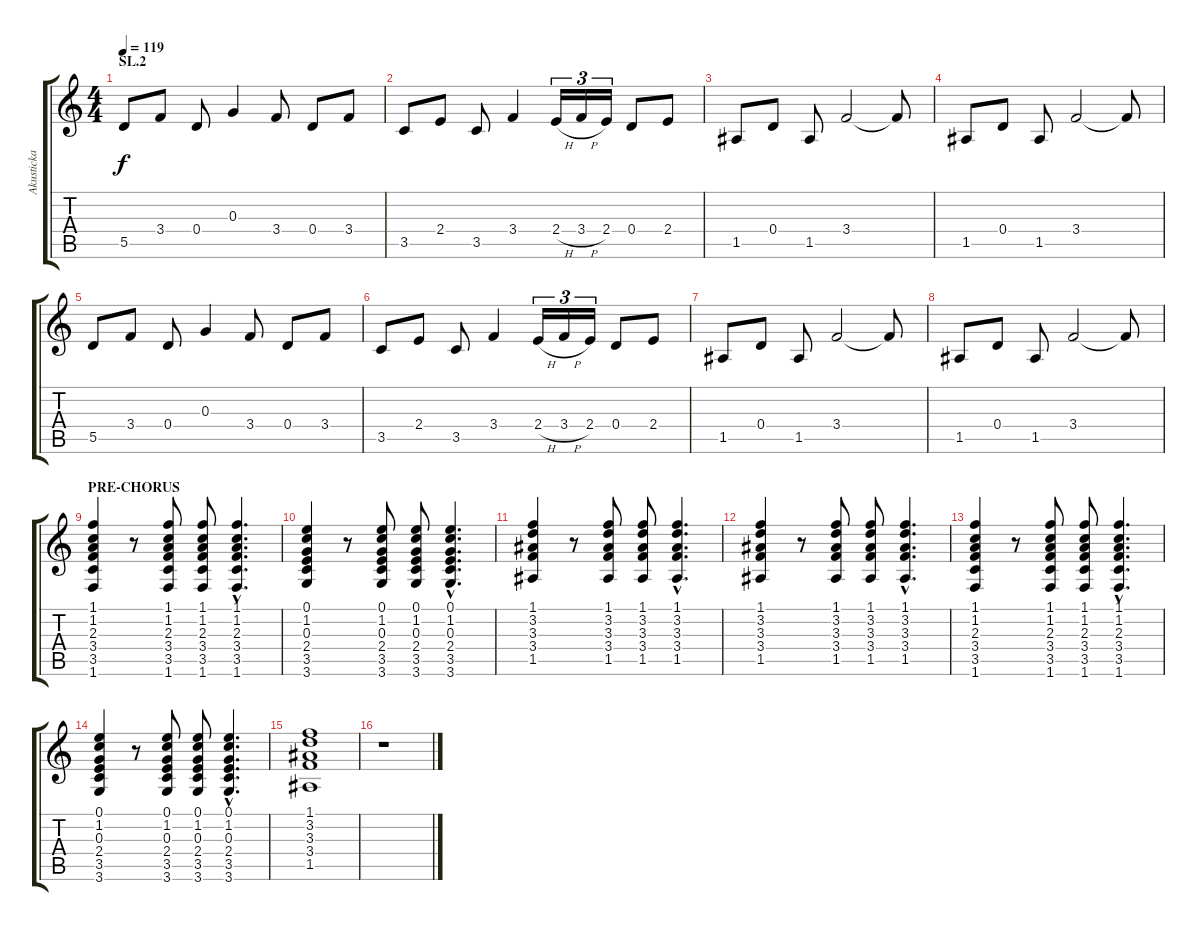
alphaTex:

\track ("Akusticka gitara 1" "Akusticka ") {instrument acousticguitarsteel}
\staff {score tabs}
\tuning (E4 B3 G3 D3 A2 E2) {hide}
\ts (4 4)
\section ("" "SL.2")
\tempo 119
\clef g2
\ks c
5.5.8{dy f} 3.4.8 0.4.8 0.3.4 3.4.8 0.4.8 3.4.8 |
3.5.8 2.4.8 3.5.8 3.4.4 2.4{h}.16{tu (3 2)} 3.4{h}.16{tu (3 2)} 2.4.16{tu (3 2)} 0.4.8 2.4.8 |
1.5.8 0.4.8 1.5.8 3.4.2 3.4{t}.8 |
1.5.8 0.4.8 1.5.8 3.4.2 3.4{t}.8 |
5.5.8 3.4.8 0.4.8 0.3.4 3.4.8 0.4.8 3.4.8 |
3.5.8 2.4.8 3.5.8 3.4.4 2.4{h}.16{tu (3 2)} 3.4{h}.16{tu (3 2)} 2.4.16{tu (3 2)} 0.4.8 2.4.8 |
1.5.8 0.4.8 1.5.8 3.4.2 3.4{t}.8 |
1.5.8 0.4.8 1.5.8 3.4.2 3.4{t}.8 |
\section ("" "PRE-CHORUS")
(1.1 1.2 2.3 3.4 3.5 1.6).4 r.8 (1.1 1.2 2.3 3.4 3.5 1.6).8 (1.1 1.2 2.3 3.4 3.5 1.6).8 (1.1{hac} 1.2{hac} 2.3{hac} 3.4{hac} 3.5{hac} 1.6{hac}).4{d} |
(0.1 1.2 0.3 2.4 3.5 3.6).4 r.8 (0.1 1.2 0.3 2.4 3.5 3.6).8 (0.1 1.2 0.3 2.4 3.5 3.6).8 (0.1{hac} 1.2{hac} 0.3{hac} 2.4{hac} 3.5{hac} 3.6{hac}).4{d} |
(1.1 3.2 3.3 3.4 1.5).4 r.8 (1.1 3.2 3.3 3.4 1.5).8 (1.1 3.2 3.3 3.4 1.5).8 (1.1{hac} 3.2{hac} 3.3{hac} 3.4{hac} 1.5{hac}).4{d} |
(1.1 3.2 3.3 3.4 1.5).4 r.8 (1.1 3.2 3.3 3.4 1.5).8 (1.1 3.2 3.3 3.4 1.5).8 (1.1{hac} 3.2{hac} 3.3{hac} 3.4{hac} 1.5{hac}).4{d} |
(1.1 1.2 2.3 3.4 3.5 1.6).4 r.8 (1.1 1.2 2.3 3.4 3.5 1.6).8 (1.1 1.2 2.3 3.4 3.5 1.6).8 (1.1{hac} 1.2{hac} 2.3{hac} 3.4{hac} 3.5{hac} 1.6{hac}).4{d} |
(0.1 1.2 0.3 2.4 3.5 3.6).4 r.8 (0.1 1.2 0.3 2.4 3.5 3.6).8 (0.1 1.2 0.3 2.4 3.5 3.6).8 (0.1{hac} 1.2{hac} 0.3{hac} 2.4{hac} 3.5{hac} 3.6{hac}).4{d} |
(1.1 3.2 3.3 3.4 1.5).1 |
r.1
